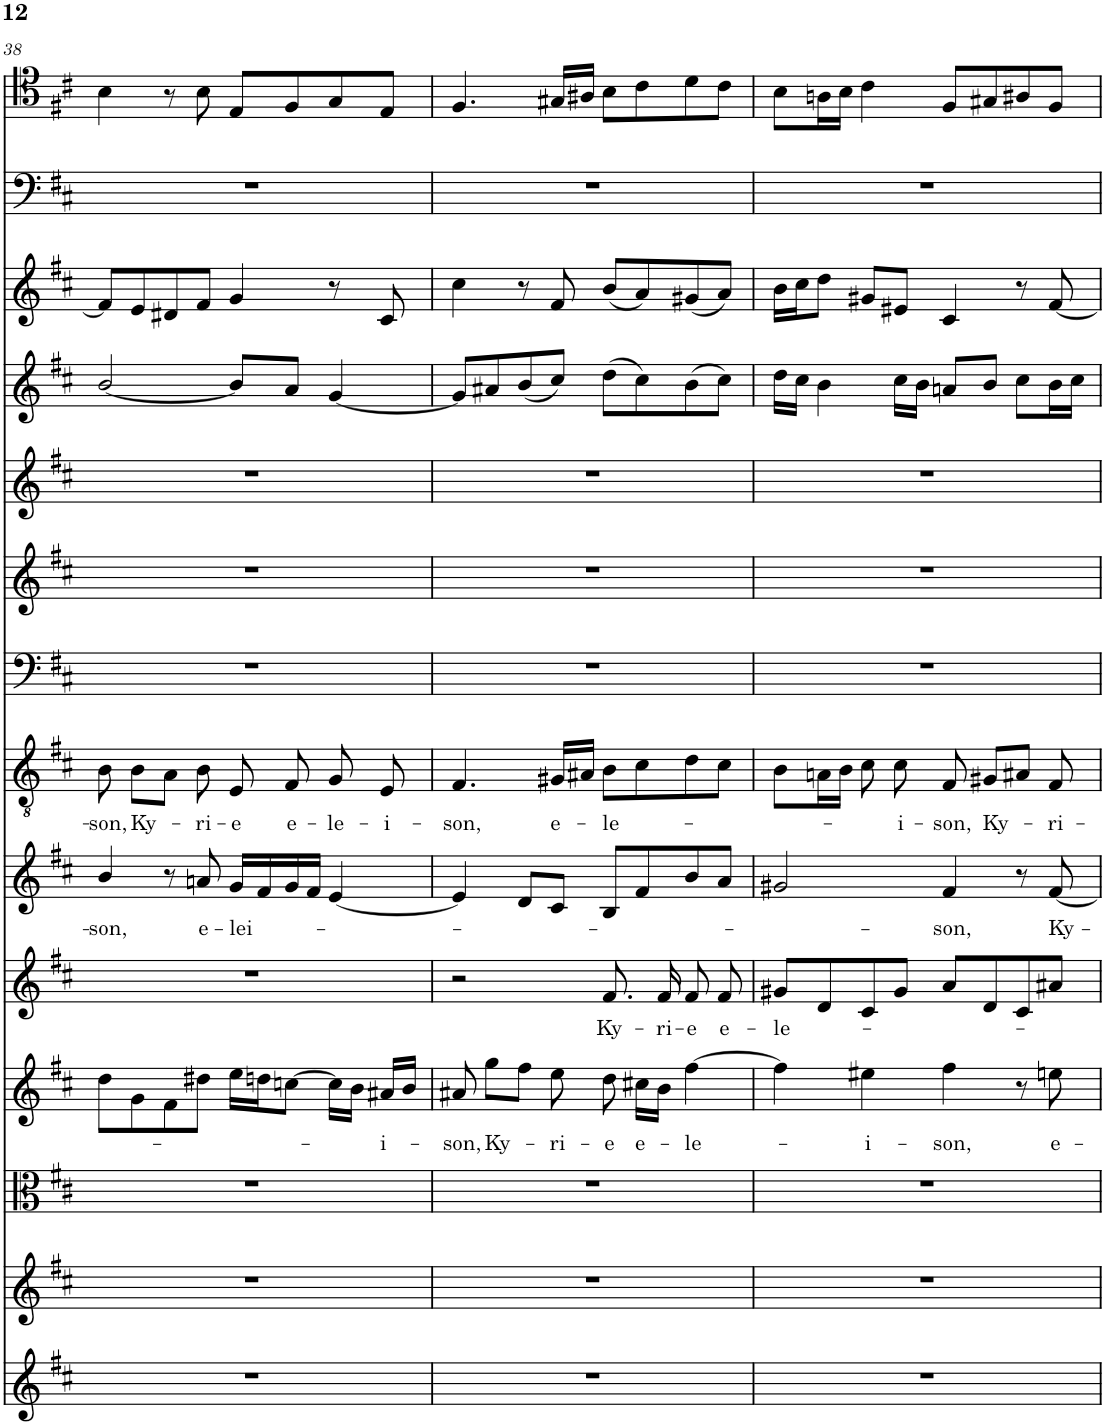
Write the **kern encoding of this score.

**kern	**kern	**kern	**kern	**text	**kern	**text	**kern	**text	**kern	**text	**kern	**kern	**kern	**kern	**kern	**kern	**kern
*part14	*part13	*part12	*part11	*part11	*part10	*part10	*part9	*part9	*part8	*part8	*part7	*part6	*part5	*part4	*part3	*part2	*part1
*staff14	*staff13	*staff12	*staff11	*staff11	*staff10	*staff10	*staff9	*staff9	*staff8	*staff8	*staff7	*staff6	*staff5	*staff4	*staff3	*staff2	*staff1
*I"Piano	*I"Piano	*I"Piano	*I"Piano	*	*I"Piano	*	*I"Piano	*	*I"Piano	*	*I"Piano	*I"Piano	*I"Piano	*I"Piano	*I"Piano	*I"Piano	*I"Piano
*I'Pno	*I'Pno	*I'Pno	*I'Pno	*	*I'Pno	*	*I'Pno	*	*I'Pno	*	*I'Pno	*I'Pno	*I'Pno	*I'Pno	*I'Pno	*I'Pno	*I'Pno
!!LO:PB:g=z
*clefG2	*clefG2	*clefC3	*clefG2	*	*clefG2	*	*clefG2	*	*clefGv2	*	*clefF4	*clefG2	*clefG2	*clefG2	*clefG2	*clefF4	*clefC4
*k[f#c#]	*k[f#c#]	*k[f#c#]	*k[f#c#]	*	*k[f#c#]	*	*k[f#c#]	*	*k[f#c#]	*	*k[f#c#]	*k[f#c#]	*k[f#c#]	*k[f#c#]	*k[f#c#]	*k[f#c#]	*k[f#c#]
*b:	*b:	*b:	*b:	*	*b:	*	*b:	*	*b:	*	*b:	*b:	*b:	*b:	*b:	*b:	*b:
*M4/4	*M4/4	*M4/4	*M4/4	*	*M4/4	*	*M4/4	*	*M4/4	*	*M4/4	*M4/4	*M4/4	*M4/4	*M4/4	*M4/4	*M4/4
=38	=38	=38	=38	=38	=38	=38	=38	=38	=38	=38	=38	=38	=38	=38	=38	=38	=38
!	!	!	!	!	!	!	!	!LO:LY:b	!	!LO:LY:b	!	!	!	!	!	!	!
1r	1r	1r	8dd\L	.	1r	.	4b/	-son,	8B\	-son,	1r	1r	1r	[2b/	8f#/L]	1r	4B\
!	!	!	!	!	!	!	!	!	!	!LO:LY:b	!	!	!	!	!	!	!
.	.	.	8g\	.	.	.	.	.	8B\L	Ky-	.	.	.	.	8e/	.	.
.	.	.	8f#\	.	.	.	8r	.	8A\J	.	.	.	.	.	8d#X/	.	8r
!	!	!	!	!	!	!	!	!LO:LY:b	!	!LO:LY:b	!	!	!	!	!	!	!
.	.	.	8dd#X\J	.	.	.	8an/	e-	8B\	-ri-	.	.	.	.	8f#/J	.	8B\
!	!	!	!	!	!	!	!	!LO:LY:b	!	!LO:LY:b	!	!	!	!	!	!	!
.	.	.	16ee\LL	.	.	.	16g/LL	-lei-	8E/	-e	.	.	.	8b/L]	4g/	.	8E/L
.	.	.	16ddn\J	.	.	.	16f#/	.	.	.	.	.	.	.	.	.	.
!	!	!	!	!	!	!	!	!	!	!LO:LY:b	!	!	!	!	!	!	!
.	.	.	[8ccn\J	.	.	.	16g/	.	8F#/	e-	.	.	.	8a/J	.	.	8F#/
.	.	.	.	.	.	.	16f#/JJ	.	.	.	.	.	.	.	.	.	.
!	!	!	!	!	!	!	!	!	!	!LO:LY:b	!	!	!	!	!	!	!
.	.	.	16cc\LL]	.	.	.	[4e/	.	8G/	-le-	.	.	.	[4g/	8r	.	8G/
.	.	.	16b\JJ	.	.	.	.	.	.	.	.	.	.	.	.	.	.
!	!	!	!	!LO:LY:b	!	!	!	!	!	!LO:LY:b	!	!	!	!	!	!	!
.	.	.	16a#X/LL	-i-	.	.	.	.	8E/	-i-	.	.	.	.	8c#/	.	8E/J
.	.	.	16b/JJ	.	.	.	.	.	.	.	.	.	.	.	.	.	.
=39	=39	=39	=39	=39	=39	=39	=39	=39	=39	=39	=39	=39	=39	=39	=39	=39	=39
!	!	!	!	!LO:LY:b	!	!	!	!	!	!LO:LY:b	!	!	!	!	!	!	!
1r	1r	1r	8a#X/	-son,	2r	.	4e/]	.	4.F#/	-son,	1r	1r	1r	8g/L]	4cc#\	1r	4.F#/
!	!	!	!	!LO:LY:b	!	!	!	!	!	!	!	!	!	!	!	!	!
.	.	.	8gg\L	Ky-	.	.	.	.	.	.	.	.	.	8a#X/	.	.	.
.	.	.	8ff#\J	.	.	.	8d/L	.	.	.	.	.	.	(8b/	8r	.	.
!	!	!	!	!LO:LY:b	!	!	!	!	!	!LO:LY:b	!	!	!	!	!	!	!
.	.	.	8ee\	-ri-	.	.	8c#/J	.	16G#X/LL	e-	.	.	.	8cc#/J)	8f#/	.	16G#X/LL
.	.	.	.	.	.	.	.	.	16A#X/JJ	.	.	.	.	.	.	.	16A#X/JJ
!	!	!	!	!LO:LY:b	!	!LO:LY:b	!	!	!	!LO:LY:b	!	!	!	!	!	!	!
.	.	.	8dd\	-e	8.f#/	Ky-	8B/L	.	8B\L	-le-	.	.	.	(8dd\L	(8b/L	.	8B\L
!	!	!	!	!LO:LY:b	!	!	!	!	!	!	!	!	!	!	!	!	!
.	.	.	16cc#X\LL	e-	.	.	8f#/	.	8c#\	.	.	.	.	8cc#\)	8a/)	.	8c#\
!	!	!	!	!	!	!LO:LY:b	!	!	!	!	!	!	!	!	!	!	!
.	.	.	16b\JJ	.	16f#/	-ri-	.	.	.	.	.	.	.	.	.	.	.
!	!	!	!	!LO:LY:b	!	!LO:LY:b	!	!	!	!	!	!	!	!	!	!	!
.	.	.	[4ff#\	-le-	8f#/	-e	8b/	.	8d\	.	.	.	.	(8b\	(8g#X/	.	8d\
!	!	!	!	!	!	!LO:LY:b	!	!	!	!	!	!	!	!	!	!	!
.	.	.	.	.	8f#/	e-	8a/J	.	8c#\J	.	.	.	.	8cc#\J)	8a/J)	.	8c#\J
=40	=40	=40	=40	=40	=40	=40	=40	=40	=40	=40	=40	=40	=40	=40	=40	=40	=40
!	!	!	!	!	!	!LO:LY:b	!	!	!	!	!	!	!	!	!	!	!
1r	1r	1r	4ff#\]	.	8g#X/L	-le-	2g#X/	.	8B\L	.	1r	1r	1r	16dd\LL	16b\LL	1r	8B\L
.	.	.	.	.	.	.	.	.	.	.	.	.	.	16cc#\JJ	16cc#\J	.	.
.	.	.	.	.	8d/	.	.	.	16An\L	.	.	.	.	4b\	8dd\J	.	16An\L
.	.	.	.	.	.	.	.	.	16B\JJ	.	.	.	.	.	.	.	16B\JJ
!	!	!	!	!LO:LY:b	!	!	!	!	!	!	!	!	!	!	!	!	!
.	.	.	4ee#X\	-i-	8c#/	.	.	.	8c#\	.	.	.	.	.	8g#X/L	.	4c#\
!	!	!	!	!	!	!	!	!	!	!LO:LY:b	!	!	!	!	!	!	!
.	.	.	.	.	8g#/J	.	.	.	8c#\	-i-	.	.	.	16cc#\LL	8e#X/J	.	.
.	.	.	.	.	.	.	.	.	.	.	.	.	.	16b\JJ	.	.	.
!	!	!	!	!LO:LY:b	!	!	!	!LO:LY:b	!	!LO:LY:b	!	!	!	!	!	!	!
.	.	.	4ff#\	-son,	8a/L	.	4f#/	-son,	8F#/	-son,	.	.	.	8an/L	4c#/	.	8F#/L
!	!	!	!	!	!	!	!	!	!	!LO:LY:b	!	!	!	!	!	!	!
.	.	.	.	.	8d/	.	.	.	8G#X/L	Ky-	.	.	.	8b/J	.	.	8G#X/
.	.	.	8r	.	8c#/	.	8r	.	8A#X/J	.	.	.	.	8cc#\L	8r	.	8A#X/
!	!	!	!	!LO:LY:b	!	!	!	!LO:LY:b	!	!LO:LY:b	!	!	!	!	!	!	!
.	.	.	8een\	e-	8a#X/J	.	[8f#/	Ky-	8F#/	-ri-	.	.	.	16b\L	[8f#/	.	8F#/J
.	.	.	.	.	.	.	.	.	.	.	.	.	.	16cc#\JJ	.	.	.
=	=	=	=	=	=	=	=	=	=	=	=	=	=	=	=	=	=
*-	*-	*-	*-	*-	*-	*-	*-	*-	*-	*-	*-	*-	*-	*-	*-	*-	*-
